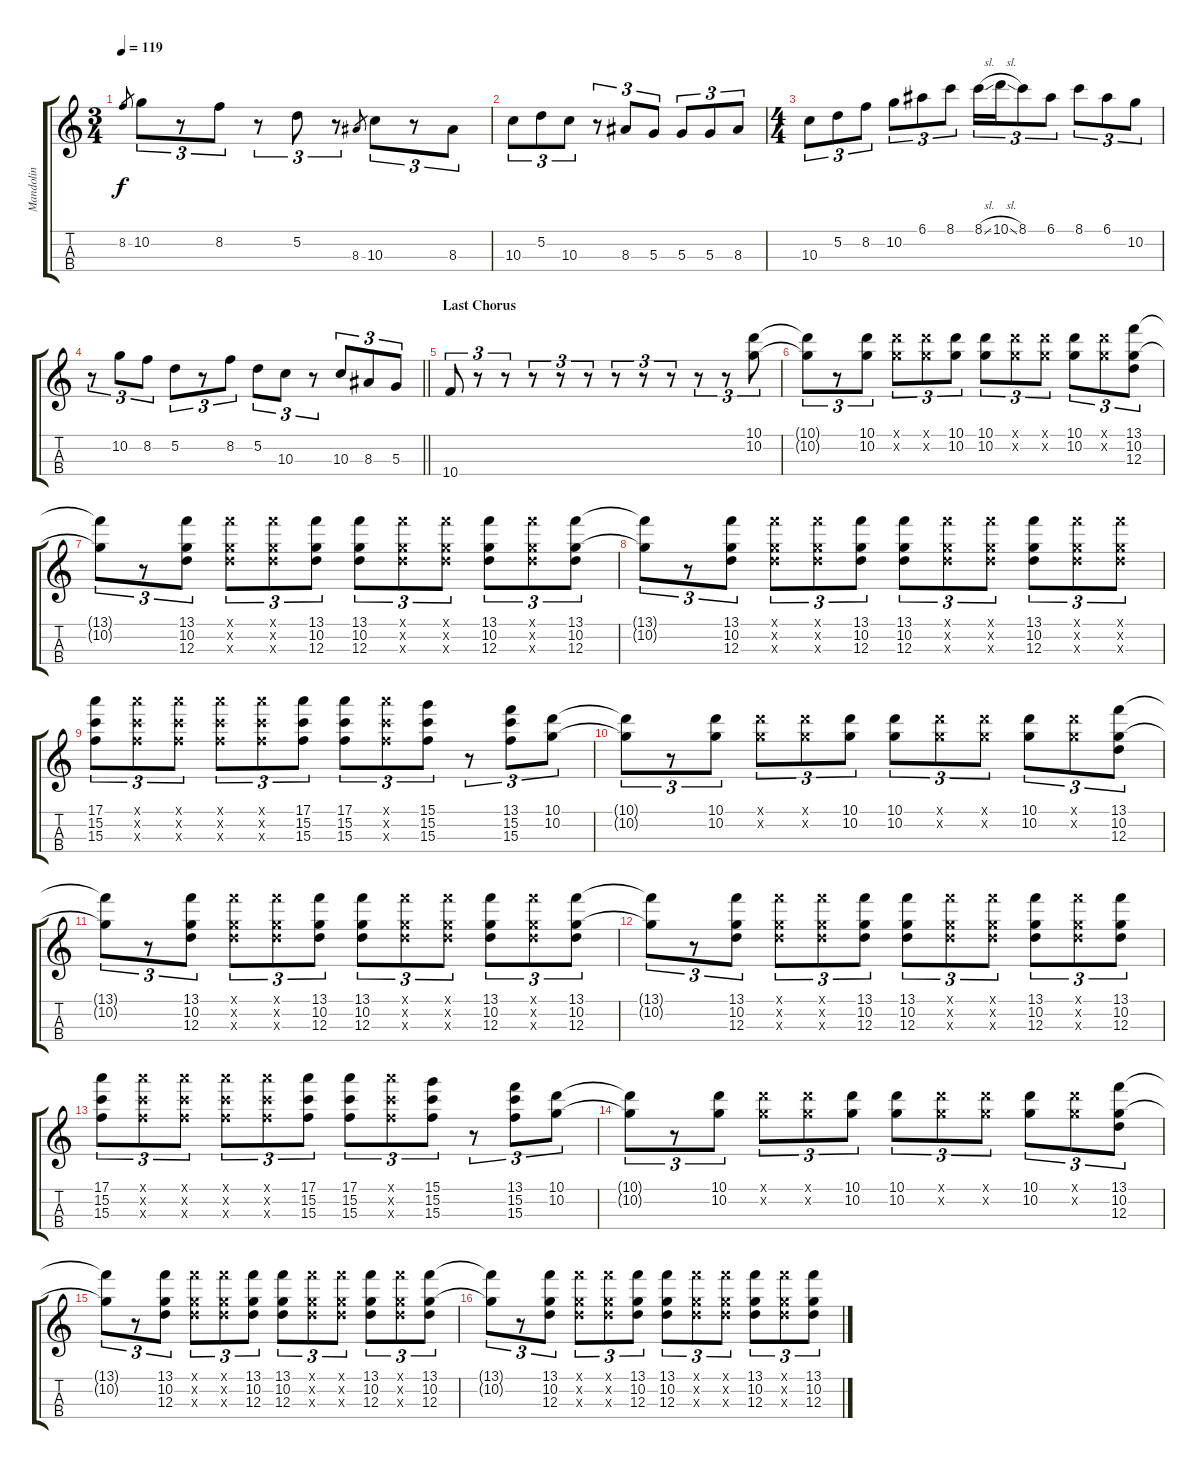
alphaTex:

\track ("Mandolin" "Mandolin") {instrument acousticguitarsteel}
\staff {score tabs}
\tuning (E4 A3 D3 G2) {hide}
\ts (3 4)
\tempo 119
\clef g2
\ks c
8.2.8{gr dy f} 10.2.8{tu (3 2)} r.8{tu (3 2)} 8.2.8{tu (3 2)} r.8{tu (3 2)} 5.2.8{tu (3 2)} r.8{tu (3 2)} 8.3.8{gr} 10.3.8{tu (3 2)} r.8{tu (3 2)} 8.3.8{tu (3 2)} |
10.3.8{tu (3 2)} 5.2.8{tu (3 2)} 10.3.8{tu (3 2)} r.8{tu (3 2)} 8.3.8{tu (3 2)} 5.3.8{tu (3 2)} 5.3.8{tu (3 2)} 5.3.8{tu (3 2)} 8.3.8{tu (3 2)} |
\ts (4 4)
10.3.8{tu (3 2)} 5.2.8{tu (3 2)} 8.2.8{tu (3 2)} 10.2.8{tu (3 2)} 6.1.8{tu (3 2)} 8.1.8{tu (3 2)} 8.1{sl}.16{tu (3 2)} 10.1{sl}.16{tu (3 2)} 8.1.8{tu (3 2)} 6.1.8{tu (3 2)} 8.1.8{tu (3 2)} 6.1.8{tu (3 2)} 10.2.8{tu (3 2)} |
\barLineRight lightlight
r.8{tu (3 2)} 10.2.8{tu (3 2)} 8.2.8{tu (3 2)} 5.2.8{tu (3 2)} r.8{tu (3 2)} 8.2.8{tu (3 2)} 5.2.8{tu (3 2)} 10.3.8{tu (3 2)} r.8{tu (3 2)} 10.3.8{tu (3 2)} 8.3.8{tu (3 2)} 5.3.8{tu (3 2)} |
\section ("" "Last Chorus")
10.4.8{tu (3 2)} r.8{tu (3 2)} r.8{tu (3 2)} r.8{tu (3 2)} r.8{tu (3 2)} r.8{tu (3 2)} r.8{tu (3 2)} r.8{tu (3 2)} r.8{tu (3 2)} r.8{tu (3 2)} r.8{tu (3 2)} (10.1 10.2).8{tu (3 2)} |
(10.1{t} 10.2{t}).8{tu (3 2)} r.8{tu (3 2)} (10.1 10.2).8{tu (3 2)} (10.1{x} 10.2{x}).8{tu (3 2)} (10.1{x} 10.2{x}).8{tu (3 2)} (10.1 10.2).8{tu (3 2)} (10.1 10.2).8{tu (3 2)} (10.1{x} 10.2{x}).8{tu (3 2)} (10.1{x} 10.2{x}).8{tu (3 2)} (10.1 10.2).8{tu (3 2)} (10.1{x} 10.2{x}).8{tu (3 2)} (13.1 10.2 12.3).8{tu (3 2)} |
(13.1{t} 10.2{t}).8{tu (3 2)} r.8{tu (3 2)} (13.1 10.2 12.3).8{tu (3 2)} (13.1{x} 10.2{x} 12.3{x}).8{tu (3 2)} (13.1{x} 10.2{x} 12.3{x}).8{tu (3 2)} (13.1 10.2 12.3).8{tu (3 2)} (13.1 10.2 12.3).8{tu (3 2)} (13.1{x} 10.2{x} 12.3{x}).8{tu (3 2)} (13.1{x} 10.2{x} 12.3{x}).8{tu (3 2)} (13.1 10.2 12.3).8{tu (3 2)} (13.1{x} 10.2{x} 12.3{x}).8{tu (3 2)} (13.1 10.2 12.3).8{tu (3 2)} |
(13.1{t} 10.2{t}).8{tu (3 2)} r.8{tu (3 2)} (13.1 10.2 12.3).8{tu (3 2)} (13.1{x} 10.2{x} 12.3{x}).8{tu (3 2)} (13.1{x} 10.2{x} 12.3{x}).8{tu (3 2)} (13.1 10.2 12.3).8{tu (3 2)} (13.1 10.2 12.3).8{tu (3 2)} (13.1{x} 10.2{x} 12.3{x}).8{tu (3 2)} (13.1{x} 10.2{x} 12.3{x}).8{tu (3 2)} (13.1 10.2 12.3).8{tu (3 2)} (13.1{x} 10.2{x} 12.3{x}).8{tu (3 2)} (13.1{x} 10.2{x} 12.3{x}).8{tu (3 2)} |
(17.1 15.2 15.3).8{tu (3 2)} (17.1{x} 15.2{x} 15.3{x}).8{tu (3 2)} (17.1{x} 15.2{x} 15.3{x}).8{tu (3 2)} (17.1{x} 15.2{x} 15.3{x}).8{tu (3 2)} (17.1{x} 15.2{x} 15.3{x}).8{tu (3 2)} (17.1 15.2 15.3).8{tu (3 2)} (17.1 15.2 15.3).8{tu (3 2)} (17.1{x} 15.2{x} 15.3{x}).8{tu (3 2)} (15.1 15.2 15.3).8{tu (3 2)} r.8{tu (3 2)} (13.1 15.2 15.3).8{tu (3 2)} (10.1 10.2).8{tu (3 2)} |
(10.1{t} 10.2{t}).8{tu (3 2)} r.8{tu (3 2)} (10.1 10.2).8{tu (3 2)} (10.1{x} 10.2{x}).8{tu (3 2)} (10.1{x} 10.2{x}).8{tu (3 2)} (10.1 10.2).8{tu (3 2)} (10.1 10.2).8{tu (3 2)} (10.1{x} 10.2{x}).8{tu (3 2)} (10.1{x} 10.2{x}).8{tu (3 2)} (10.1 10.2).8{tu (3 2)} (10.1{x} 10.2{x}).8{tu (3 2)} (13.1 10.2 12.3).8{tu (3 2)} |
(13.1{t} 10.2{t}).8{tu (3 2)} r.8{tu (3 2)} (13.1 10.2 12.3).8{tu (3 2)} (13.1{x} 10.2{x} 12.3{x}).8{tu (3 2)} (13.1{x} 10.2{x} 12.3{x}).8{tu (3 2)} (13.1 10.2 12.3).8{tu (3 2)} (13.1 10.2 12.3).8{tu (3 2)} (13.1{x} 10.2{x} 12.3{x}).8{tu (3 2)} (13.1{x} 10.2{x} 12.3{x}).8{tu (3 2)} (13.1 10.2 12.3).8{tu (3 2)} (13.1{x} 10.2{x} 12.3{x}).8{tu (3 2)} (13.1 10.2 12.3).8{tu (3 2)} |
(13.1{t} 10.2{t}).8{tu (3 2)} r.8{tu (3 2)} (13.1 10.2 12.3).8{tu (3 2)} (13.1{x} 10.2{x} 12.3{x}).8{tu (3 2)} (13.1{x} 10.2{x} 12.3{x}).8{tu (3 2)} (13.1 10.2 12.3).8{tu (3 2)} (13.1 10.2 12.3).8{tu (3 2)} (13.1{x} 10.2{x} 12.3{x}).8{tu (3 2)} (13.1{x} 10.2{x} 12.3{x}).8{tu (3 2)} (13.1 10.2 12.3).8{tu (3 2)} (13.1{x} 10.2{x} 12.3{x}).8{tu (3 2)} (13.1 10.2 12.3).8{tu (3 2)} |
(17.1 15.2 15.3).8{tu (3 2)} (17.1{x} 15.2{x} 15.3{x}).8{tu (3 2)} (17.1{x} 15.2{x} 15.3{x}).8{tu (3 2)} (17.1{x} 15.2{x} 15.3{x}).8{tu (3 2)} (17.1{x} 15.2{x} 15.3{x}).8{tu (3 2)} (17.1 15.2 15.3).8{tu (3 2)} (17.1 15.2 15.3).8{tu (3 2)} (17.1{x} 15.2{x} 15.3{x}).8{tu (3 2)} (15.1 15.2 15.3).8{tu (3 2)} r.8{tu (3 2)} (13.1 15.2 15.3).8{tu (3 2)} (10.1 10.2).8{tu (3 2)} |
(10.1{t} 10.2{t}).8{tu (3 2)} r.8{tu (3 2)} (10.1 10.2).8{tu (3 2)} (10.1{x} 10.2{x}).8{tu (3 2)} (10.1{x} 10.2{x}).8{tu (3 2)} (10.1 10.2).8{tu (3 2)} (10.1 10.2).8{tu (3 2)} (10.1{x} 10.2{x}).8{tu (3 2)} (10.1{x} 10.2{x}).8{tu (3 2)} (10.1 10.2).8{tu (3 2)} (10.1{x} 10.2{x}).8{tu (3 2)} (13.1 10.2 12.3).8{tu (3 2)} |
(13.1{t} 10.2{t}).8{tu (3 2)} r.8{tu (3 2)} (13.1 10.2 12.3).8{tu (3 2)} (13.1{x} 10.2{x} 12.3{x}).8{tu (3 2)} (13.1{x} 10.2{x} 12.3{x}).8{tu (3 2)} (13.1 10.2 12.3).8{tu (3 2)} (13.1 10.2 12.3).8{tu (3 2)} (13.1{x} 10.2{x} 12.3{x}).8{tu (3 2)} (13.1{x} 10.2{x} 12.3{x}).8{tu (3 2)} (13.1 10.2 12.3).8{tu (3 2)} (13.1{x} 10.2{x} 12.3{x}).8{tu (3 2)} (13.1 10.2 12.3).8{tu (3 2)} |
(13.1{t} 10.2{t}).8{tu (3 2)} r.8{tu (3 2)} (13.1 10.2 12.3).8{tu (3 2)} (13.1{x} 10.2{x} 12.3{x}).8{tu (3 2)} (13.1{x} 10.2{x} 12.3{x}).8{tu (3 2)} (13.1 10.2 12.3).8{tu (3 2)} (13.1 10.2 12.3).8{tu (3 2)} (13.1{x} 10.2{x} 12.3{x}).8{tu (3 2)} (13.1{x} 10.2{x} 12.3{x}).8{tu (3 2)} (13.1 10.2 12.3).8{tu (3 2)} (13.1{x} 10.2{x} 12.3{x}).8{tu (3 2)} (13.1 10.2 12.3).8{tu (3 2)}
